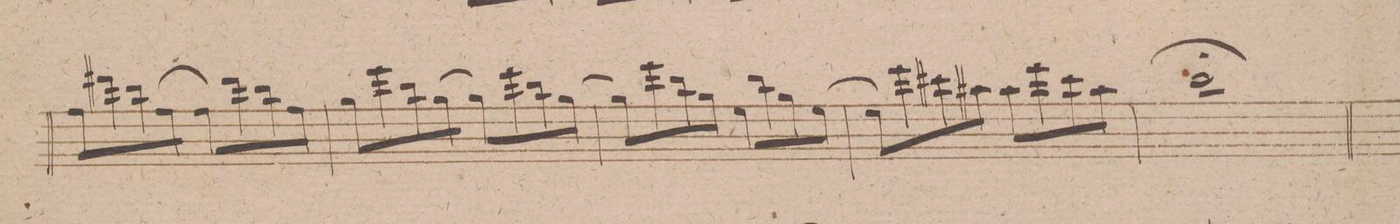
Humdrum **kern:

**kern	**dynam
*I"Violino 1mo	*
*clefG2	*
*k[f#]	*
*met(c|)	*
*M2/2	*
8ff#\L]	.
8ddd#X\	.
8bb\	.
[8ff#\J	.
8ff#\L]	.
8ddd#\	.
8bb\	.
8ff#\J	.
=287	=287
8gg\L	.
8eee\	.
8bb\	.
[8gg\J	.
8gg\L]	.
8eee\	.
8bb\	.
[8gg\J	.
=288	=288
8gg\L]	.
8eee\	.
8bb\	.
8gg\J	.
8ee\L	.
8bb\	.
8gg\	.
[8ee\J	.
=289	=289
8ee\L]	.
8eee\	.
8ccc#X\	.
[8aa#X\J	.
8aa#\L]	.
8eee\	.
8ccc#\	.
8aa#\J	.
=290	=290
1bb\;	.
=291	=291
*-	*-
